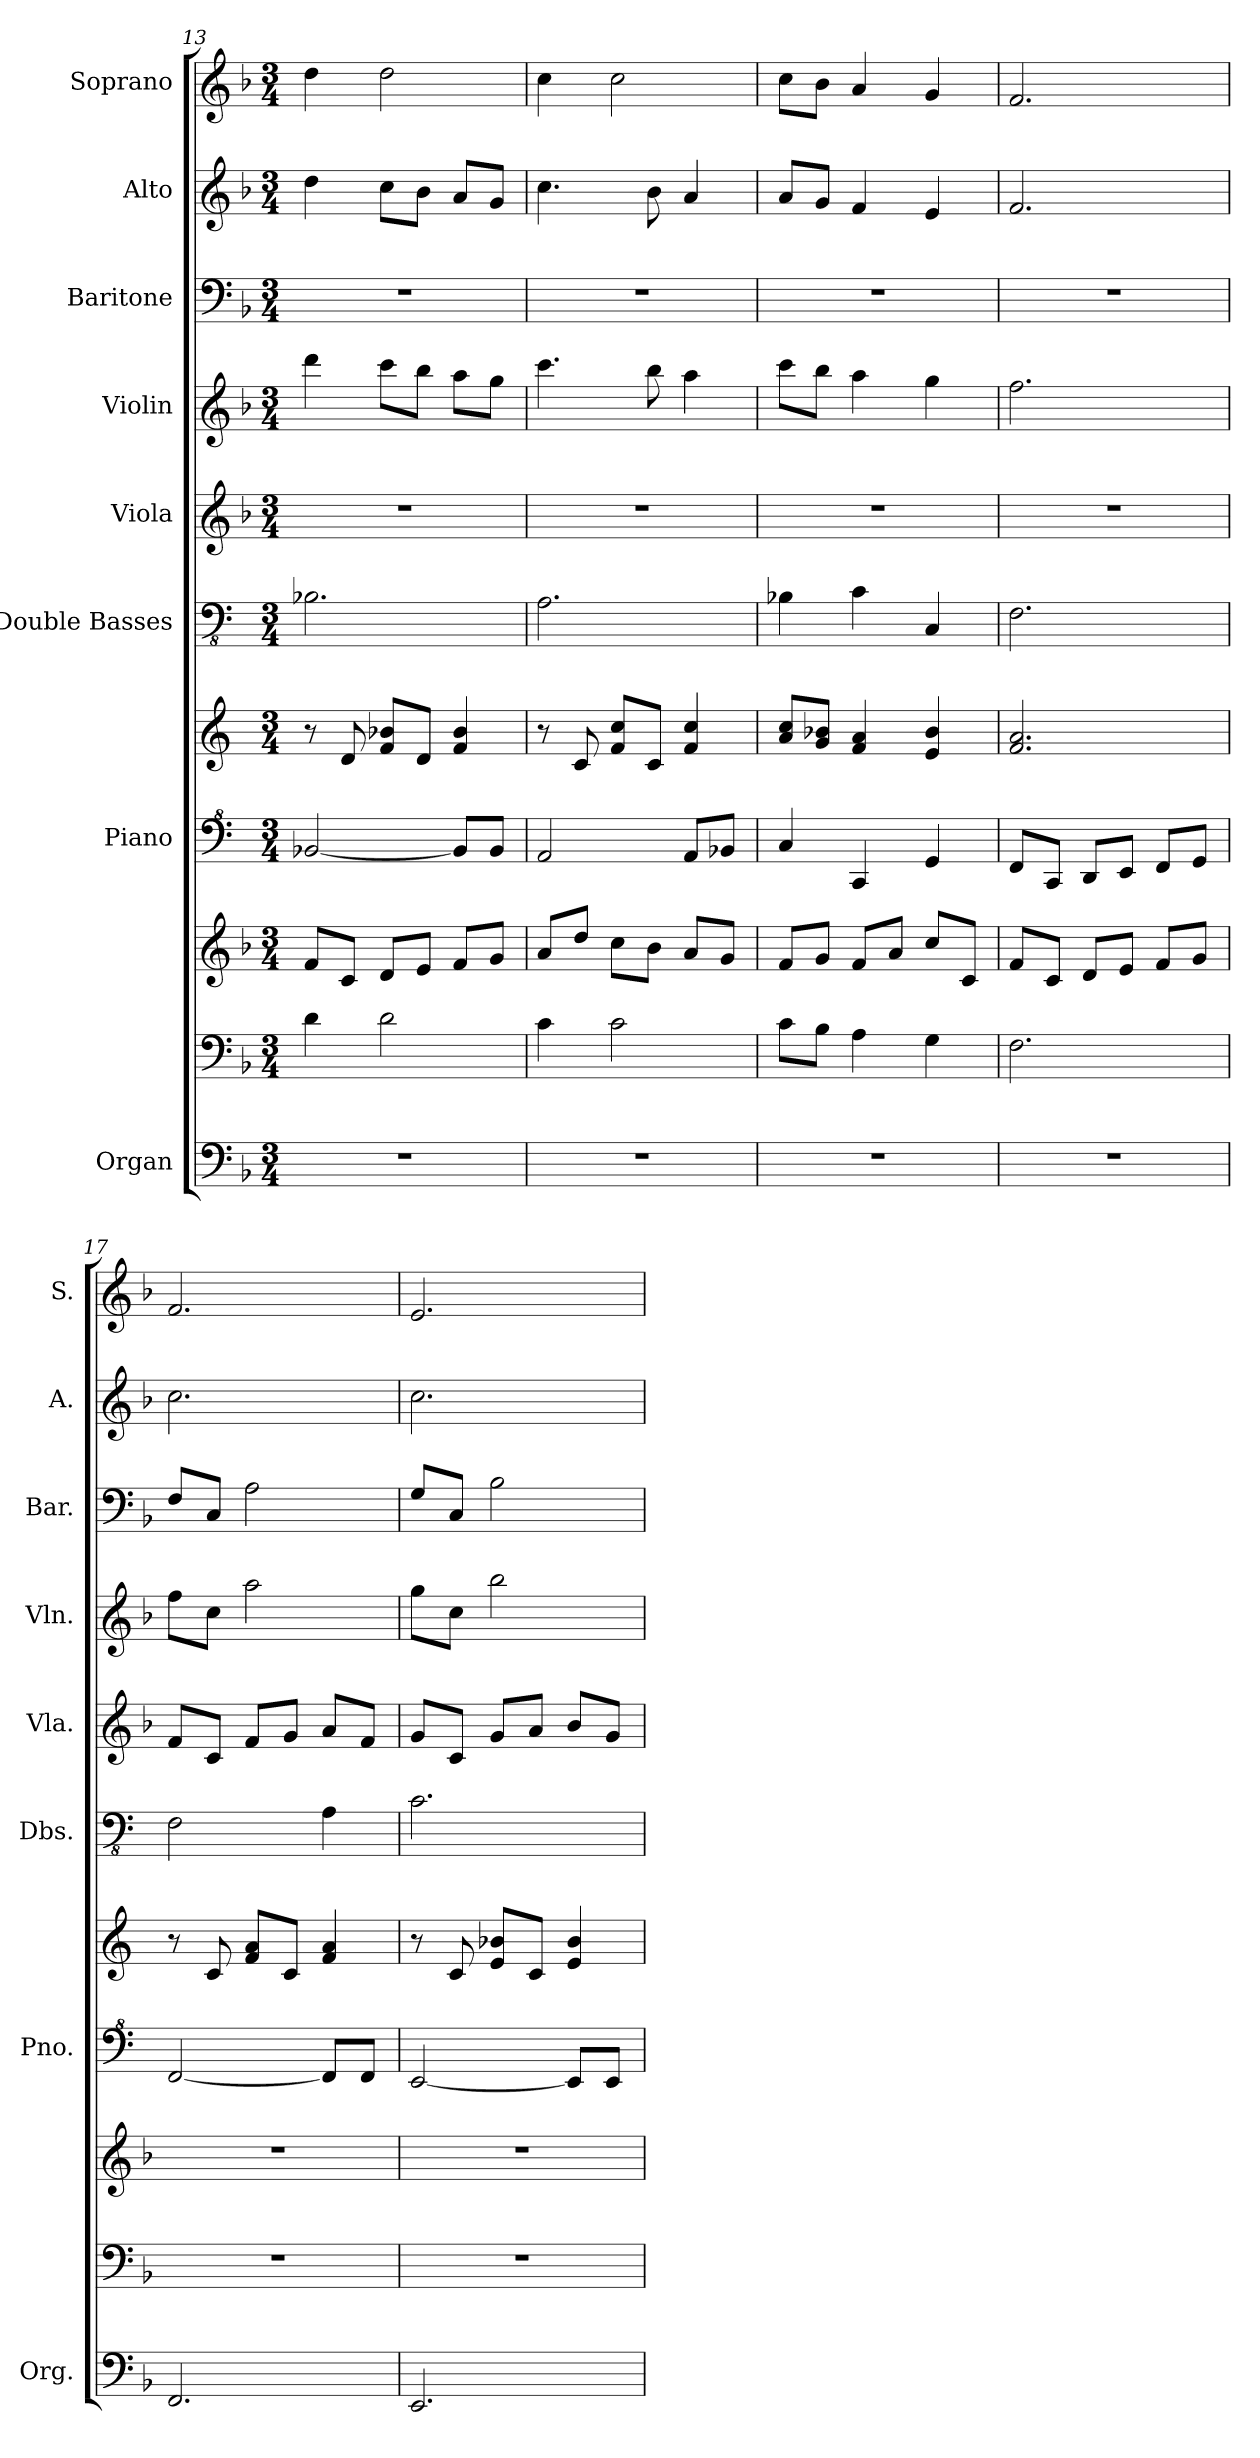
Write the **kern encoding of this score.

**kern	**kern	**kern	**kern	**kern	**kern	**kern	**kern	**kern	**kern	**kern
*part8	*part8	*part8	*part7	*part7	*part6	*part5	*part4	*part3	*part2	*part1
*staff11	*staff10	*staff9	*staff8	*staff7	*staff6	*staff5	*staff4	*staff3	*staff2	*staff1
*I"Organ	*	*	*I"Piano	*	*I"Double Basses	*I"Viola	*I"Violin	*I"Baritone	*I"Alto	*I"Soprano
*I'Org.	*	*	*I'Pno.	*	*I'Dbs.	*I'Vla.	*I'Vln.	*I'Bar.	*I'A.	*I'S.
*clefF4	*clefF4	*clefG2	*clefF^4	*	*clefFv4	*	*clefG2	*clefF4	*clefG2	*clefG2
*k[b-]	*k[b-]	*k[b-]	*k[]	*k[]	*k[]	*k[b-]	*k[b-]	*k[b-]	*k[b-]	*k[b-]
*F:	*F:	*F:	*C:	*C:	*C:	*F:	*F:	*F:	*F:	*F:
*M3/4	*M3/4	*M3/4	*M3/4	*M3/4	*M3/4	*M3/4	*M3/4	*M3/4	*M3/4	*M3/4
=13	=13	=13	=13	=13	=13	=13	=13	=13	=13	=13
2.r	4d\	8f/L	[2B-X/	8r	2.BB-X\	2.r	4ddd\	2.r	4dd\	4dd\
.	.	8c/J	.	8d/	.	.	.	.	.	.
.	2d\	8d/L	.	8f/ 8b-X/L	.	.	8ccc\L	.	8cc\L	2dd\
.	.	8e/J	.	8d/J	.	.	8bb-\J	.	8b-\J	.
.	.	8f/L	8B-/L]	4f/ 4b-/	.	.	8aa\L	.	8a/L	.
.	.	8g/J	8B-/J	.	.	.	8gg\J	.	8g/J	.
=14	=14	=14	=14	=14	=14	=14	=14	=14	=14	=14
2.r	4c\	8a/L	2A/	8r	2.AA\	2.r	4.ccc\	2.r	4.cc\	4cc\
.	.	8dd/J	.	8c/	.	.	.	.	.	.
.	2c\	8cc\L	.	8f/ 8cc/L	.	.	.	.	.	2cc\
.	.	8b-\J	.	8c/J	.	.	8bb-\	.	8b-\	.
.	.	8a/L	8A/L	4f/ 4cc/	.	.	4aa\	.	4a/	.
.	.	8g/J	8B-X/J	.	.	.	.	.	.	.
=15	=15	=15	=15	=15	=15	=15	=15	=15	=15	=15
2.r	8c\L	8f/L	4c/	8a/ 8cc/L	4BB-X\	2.r	8ccc\L	2.r	8a/L	8cc\L
.	8B-\J	8g/J	.	8g/ 8b-X/J	.	.	8bb-\J	.	8g/J	8b-\J
.	4A\	8f/L	4C/	4f/ 4a/	4C\	.	4aa\	.	4f/	4a/
.	.	8a/J	.	.	.	.	.	.	.	.
.	4G\	8cc/L	4G/	4e/ 4b-/	4CC/	.	4gg\	.	4e/	4g/
.	.	8c/J	.	.	.	.	.	.	.	.
!!LO:PB:g=z
=16	=16	=16	=16	=16	=16	=16	=16	=16	=16	=16
2.r	2.F\	8f/L	8F/L	2.f/ 2.a/	2.FF\	2.r	2.ff\	2.r	2.f/	2.f/
.	.	8c/J	8C/J	.	.	.	.	.	.	.
.	.	8d/L	8D/L	.	.	.	.	.	.	.
.	.	8e/J	8E/J	.	.	.	.	.	.	.
.	.	8f/L	8F/L	.	.	.	.	.	.	.
.	.	8g/J	8G/J	.	.	.	.	.	.	.
=17	=17	=17	=17	=17	=17	=17	=17	=17	=17	=17
2.FF/	2.r	2.r	[2F/	8r	2FF\	8f/L	8ff\L	8F/L	2.cc\	2.f/
.	.	.	.	8c/	.	8c/J	8cc\J	8C/J	.	.
.	.	.	.	8f/ 8a/L	.	8f/L	2aa\	2A\	.	.
.	.	.	.	8c/J	.	8g/J	.	.	.	.
.	.	.	8F/L]	4f/ 4a/	4AA\	8a/L	.	.	.	.
.	.	.	8F/J	.	.	8f/J	.	.	.	.
=18	=18	=18	=18	=18	=18	=18	=18	=18	=18	=18
2.EE/	2.r	2.r	[2E/	8r	2.C\	8g/L	8gg\L	8G/L	2.cc\	2.e/
.	.	.	.	8c/	.	8c/J	8cc\J	8C/J	.	.
.	.	.	.	8e/ 8b-X/L	.	8g/L	2bb-\	2B-\	.	.
.	.	.	.	8c/J	.	8a/J	.	.	.	.
.	.	.	8E/L]	4e/ 4b-/	.	8b-/L	.	.	.	.
.	.	.	8E/J	.	.	8g/J	.	.	.	.
=	=	=	=	=	=	=	=	=	=	=
*-	*-	*-	*-	*-	*-	*-	*-	*-	*-	*-
